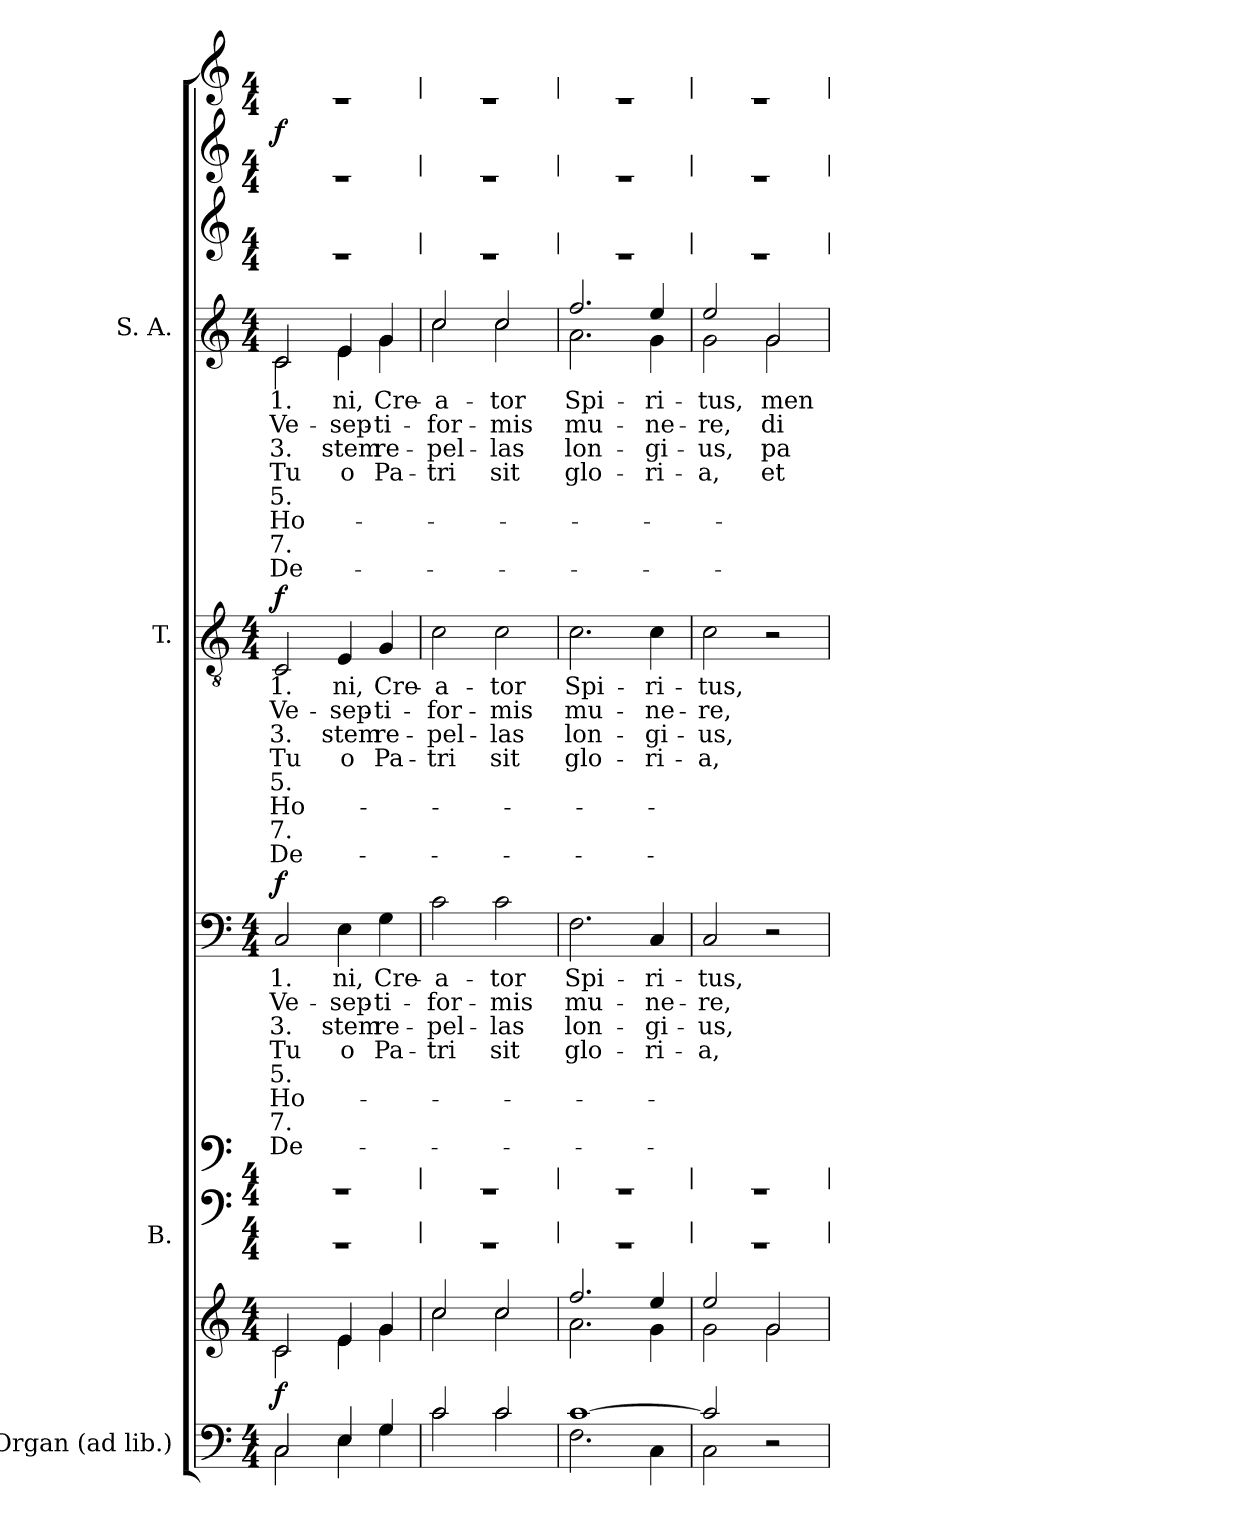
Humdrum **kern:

**kern	**kern	**dynam	**kern	**kern	**kern	**text	**text	**text	**text	**text	**text	**text	**text	**dynam	**kern	**text	**text	**text	**text	**text	**text	**text	**text	**dynam	**kern	**text	**text	**text	**text	**text	**text	**text	**text	**kern	**kern	**kern	**dynam
*part4	*part4	*part4	*part3	*part3	*part3	*part3	*part3	*part3	*part3	*part3	*part3	*part3	*part3	*part3	*part2	*part2	*part2	*part2	*part2	*part2	*part2	*part2	*part2	*part2	*part1	*part1	*part1	*part1	*part1	*part1	*part1	*part1	*part1	*part1	*part1	*part1	*part1
*staff10	*staff9	*staff9/10	*staff8	*staff7	*staff6	*staff6	*staff6	*staff6	*staff6	*staff6	*staff6	*staff6	*staff6	*staff6/7/8	*staff5	*staff5	*staff5	*staff5	*staff5	*staff5	*staff5	*staff5	*staff5	*staff5	*staff4	*staff4	*staff4	*staff4	*staff4	*staff4	*staff4	*staff4	*staff4	*staff3	*staff2	*staff1	*staff1/2/3/4
*I"Organ (ad lib.)	*	*	*I"B.	*	*	*	*	*	*	*	*	*	*	*	*I"T.	*	*	*	*	*	*	*	*	*	*I"S. A.	*	*	*	*	*	*	*	*	*	*	*	*
*I'Org.	*	*	*	*	*	*	*	*	*	*	*	*	*	*	*I'T.	*	*	*	*	*	*	*	*	*	*I'S. A.	*	*	*	*	*	*	*	*	*	*	*	*
!!LO:PB:g=z
*	*	*	*stria0	*stria0	*	*	*	*	*	*	*	*	*	*	*	*	*	*	*	*	*	*	*	*	*	*	*	*	*	*	*	*	*	*stria0	*stria0	*stria0	*
*clefF4	*clefG2	*	*clefF4	*clefF4	*clefF4	*	*	*	*	*	*	*	*	*	*clefGv2	*	*	*	*	*	*	*	*	*	*clefG2	*	*	*	*	*	*	*	*	*clefG2	*clefG2	*clefG2	*
*	*	*	*	*	*	*	*	*	*	*	*	*	*	*	*ITrd7c12	*	*	*	*	*	*	*	*	*	*	*	*	*	*	*	*	*	*	*	*	*	*
*k[]	*k[]	*	*k[]	*k[]	*k[]	*	*	*	*	*	*	*	*	*	*k[]	*	*	*	*	*	*	*	*	*	*k[]	*	*	*	*	*	*	*	*	*k[]	*k[]	*k[]	*
*C:	*C:	*	*C:	*C:	*C:	*	*	*	*	*	*	*	*	*	*C:	*	*	*	*	*	*	*	*	*	*C:	*	*	*	*	*	*	*	*	*C:	*C:	*C:	*
*M4/4	*M4/4	*	*M4/4	*M4/4	*M4/4	*	*	*	*	*	*	*	*	*	*M4/4	*	*	*	*	*	*	*	*	*	*M4/4	*	*	*	*	*	*	*	*	*M4/4	*M4/4	*M4/4	*
*MM120	*MM120	*	*MM120	*MM120	*MM120	*	*	*	*	*	*	*	*	*	*MM120	*	*	*	*	*	*	*	*	*	*MM120	*	*	*	*	*	*	*	*	*MM120	*MM120	*MM120	*
=1	=1	=1	=1	=1	=1	=1	=1	=1	=1	=1	=1	=1	=1	=1	=1	=1	=1	=1	=1	=1	=1	=1	=1	=1	=1	=1	=1	=1	=1	=1	=1	=1	=1	=1	=1	=1	=1
*^	*^	*	*	*	*	*	*	*	*	*	*	*	*	*	*	*	*	*	*	*	*	*	*	*	*	*	*	*	*	*	*	*	*	*	*	*	*
!	!	!	!	!	!	!	!	!LO:LY:b:color=#000000	!LO:LY:b:color=#000000	!LO:LY:b:color=#000000	!LO:LY:b:color=#000000	!LO:LY:b:color=#000000	!LO:LY:b:color=#000000	!LO:LY:b:color=#000000	!LO:LY:b:color=#000000	!	!	!	!	!	!	!	!	!	!	!	!	!	!	!	!	!	!	!	!	!	!	!	!
!	!	!	!	!	!	!	!	!	!	!	!	!	!	!	!	!	!	!LO:LY:b:color=#000000	!LO:LY:b:color=#000000	!LO:LY:b:color=#000000	!LO:LY:b:color=#000000	!LO:LY:b:color=#000000	!LO:LY:b:color=#000000	!LO:LY:b:color=#000000	!LO:LY:b:color=#000000	!	!	!	!	!	!	!	!	!	!	!	!	!	!
!	!	!	!	!	!	!	!	!	!	!	!	!	!	!	!	!	!	!	!	!	!	!	!	!	!	!	!	!LO:LY:b:color=#000000	!LO:LY:b:color=#000000	!LO:LY:b:color=#000000	!LO:LY:b:color=#000000	!LO:LY:b:color=#000000	!LO:LY:b:color=#000000	!LO:LY:b:color=#000000	!LO:LY:b:color=#000000	!	!	!	!
*	*	*	*	*	*	*	*	*	*	*	*	*	*	*	*	*	*	*	*	*	*	*	*	*	*	*	*^	*	*	*	*	*	*	*	*	*	*	*	*
2Ci/	2Ci\	2ci/	2ci\	f	1r	1r	2Ci/	1.	Ve-	3.	Tu	5.	Ho-	7.	De-	f	2CCi/	1.	Ve-	3.	Tu	5.	Ho-	7.	De-	f	2ci/	2ci\	1.	Ve-	3.	Tu	5.	Ho-	7.	De-	1r	1r	1r	f
!	!	!	!	!	!	!	!	!LO:LY:b:color=#000000	!LO:LY:b:color=#000000	!LO:LY:b:color=#000000	!LO:LY:b:color=#000000	!	!	!	!	!	!	!	!	!	!	!	!	!	!	!	!	!	!	!	!	!	!	!	!	!	!	!	!	!
!	!	!	!	!	!	!	!	!	!	!	!	!	!	!	!	!	!	!LO:LY:b:color=#000000	!LO:LY:b:color=#000000	!LO:LY:b:color=#000000	!LO:LY:b:color=#000000	!	!	!	!	!	!	!	!	!	!	!	!	!	!	!	!	!	!	!
!	!	!	!	!	!	!	!	!	!	!	!	!	!	!	!	!	!	!	!	!	!	!	!	!	!	!	!	!	!LO:LY:b:color=#000000	!LO:LY:b:color=#000000	!LO:LY:b:color=#000000	!LO:LY:b:color=#000000	!	!	!	!	!	!	!	!
4Ei/	4Ei\	4ei/	4ei\	.	.	.	4Ei\	-ni,	sep-	-stem	-o	.	.	.	.	.	4EEi/	-ni,	sep-	-stem	-o	.	.	.	.	.	4ei/	4ei\	-ni,	sep-	-stem	-o	.	.	.	.	.	.	.	.
!	!	!	!	!	!	!	!	!LO:LY:b:color=#000000	!LO:LY:b:color=#000000	!LO:LY:b:color=#000000	!LO:LY:b:color=#000000	!	!	!	!	!	!	!	!	!	!	!	!	!	!	!	!	!	!	!	!	!	!	!	!	!	!	!	!	!
!	!	!	!	!	!	!	!	!	!	!	!	!	!	!	!	!	!	!LO:LY:b:color=#000000	!LO:LY:b:color=#000000	!LO:LY:b:color=#000000	!LO:LY:b:color=#000000	!	!	!	!	!	!	!	!	!	!	!	!	!	!	!	!	!	!	!
!	!	!	!	!	!	!	!	!	!	!	!	!	!	!	!	!	!	!	!	!	!	!	!	!	!	!	!	!	!LO:LY:b:color=#000000	!LO:LY:b:color=#000000	!LO:LY:b:color=#000000	!LO:LY:b:color=#000000	!	!	!	!	!	!	!	!
4Gi/	4Gi\	4gi/	4gi\	.	.	.	4Gi\	Cre-	-ti-	re-	Pa-	.	.	.	.	.	4GGi/	Cre-	-ti-	re-	Pa-	.	.	.	.	.	4gi/	4gi\	Cre-	-ti-	re-	Pa-	.	.	.	.	.	.	.	.
=2	=2	=2	=2	=2	=2	=2	=2	=2	=2	=2	=2	=2	=2	=2	=2	=2	=2	=2	=2	=2	=2	=2	=2	=2	=2	=2	=2	=2	=2	=2	=2	=2	=2	=2	=2	=2	=2	=2	=2	=2
!	!	!	!	!	!	!	!	!LO:LY:b:color=#000000	!LO:LY:b:color=#000000	!LO:LY:b:color=#000000	!LO:LY:b:color=#000000	!	!	!	!	!	!	!	!	!	!	!	!	!	!	!	!	!	!	!	!	!	!	!	!	!	!	!	!	!
!	!	!	!	!	!	!	!	!	!	!	!	!	!	!	!	!	!	!LO:LY:b:color=#000000	!LO:LY:b:color=#000000	!LO:LY:b:color=#000000	!LO:LY:b:color=#000000	!	!	!	!	!	!	!	!	!	!	!	!	!	!	!	!	!	!	!
!	!	!	!	!	!	!	!	!	!	!	!	!	!	!	!	!	!	!	!	!	!	!	!	!	!	!	!	!	!LO:LY:b:color=#000000	!LO:LY:b:color=#000000	!LO:LY:b:color=#000000	!LO:LY:b:color=#000000	!	!	!	!	!	!	!	!
2ci/	2ci\	2cci/	2cci\	.	1r	1r	2ci\	-a-	-for-	-pel-	-tri	.	.	.	.	.	2Ci\	-a-	-for-	-pel-	-tri	.	.	.	.	.	2cci/	2cci\	-a-	-for-	-pel-	-tri	.	.	.	.	1r	1r	1r	.
!	!	!	!	!	!	!	!	!LO:LY:b:color=#000000	!LO:LY:b:color=#000000	!LO:LY:b:color=#000000	!LO:LY:b:color=#000000	!	!	!	!	!	!	!	!	!	!	!	!	!	!	!	!	!	!	!	!	!	!	!	!	!	!	!	!	!
!	!	!	!	!	!	!	!	!	!	!	!	!	!	!	!	!	!	!LO:LY:b:color=#000000	!LO:LY:b:color=#000000	!LO:LY:b:color=#000000	!LO:LY:b:color=#000000	!	!	!	!	!	!	!	!	!	!	!	!	!	!	!	!	!	!	!
!	!	!	!	!	!	!	!	!	!	!	!	!	!	!	!	!	!	!	!	!	!	!	!	!	!	!	!	!	!LO:LY:b:color=#000000	!LO:LY:b:color=#000000	!LO:LY:b:color=#000000	!LO:LY:b:color=#000000	!	!	!	!	!	!	!	!
2ci/	2ci\	2cci/	2cci\	.	.	.	2ci\	-tor	-mis	-las	sit	.	.	.	.	.	2Ci\	-tor	-mis	-las	sit	.	.	.	.	.	2cci/	2cci\	-tor	-mis	-las	sit	.	.	.	.	.	.	.	.
=3	=3	=3	=3	=3	=3	=3	=3	=3	=3	=3	=3	=3	=3	=3	=3	=3	=3	=3	=3	=3	=3	=3	=3	=3	=3	=3	=3	=3	=3	=3	=3	=3	=3	=3	=3	=3	=3	=3	=3	=3
!	!	!	!	!	!	!	!	!LO:LY:b:color=#000000	!LO:LY:b:color=#000000	!LO:LY:b:color=#000000	!LO:LY:b:color=#000000	!	!	!	!	!	!	!	!	!	!	!	!	!	!	!	!	!	!	!	!	!	!	!	!	!	!	!	!	!
!	!	!	!	!	!	!	!	!	!	!	!	!	!	!	!	!	!	!LO:LY:b:color=#000000	!LO:LY:b:color=#000000	!LO:LY:b:color=#000000	!LO:LY:b:color=#000000	!	!	!	!	!	!	!	!	!	!	!	!	!	!	!	!	!	!	!
!	!	!	!	!	!	!	!	!	!	!	!	!	!	!	!	!	!	!	!	!	!	!	!	!	!	!	!	!	!LO:LY:b:color=#000000	!LO:LY:b:color=#000000	!LO:LY:b:color=#000000	!LO:LY:b:color=#000000	!	!	!	!	!	!	!	!
[1ci	2.Fi\	2.ffi/	2.ai\	.	1r	1r	2.Fi\	Spi-	mu-	lon-	glo-	.	.	.	.	.	2.Ci\	Spi-	mu-	lon-	glo-	.	.	.	.	.	2.ffi/	2.ai\	Spi-	mu-	lon-	glo-	.	.	.	.	1r	1r	1r	.
!	!	!	!	!	!	!	!	!LO:LY:b:color=#000000	!LO:LY:b:color=#000000	!LO:LY:b:color=#000000	!LO:LY:b:color=#000000	!	!	!	!	!	!	!	!	!	!	!	!	!	!	!	!	!	!	!	!	!	!	!	!	!	!	!	!	!
!	!	!	!	!	!	!	!	!	!	!	!	!	!	!	!	!	!	!LO:LY:b:color=#000000	!LO:LY:b:color=#000000	!LO:LY:b:color=#000000	!LO:LY:b:color=#000000	!	!	!	!	!	!	!	!	!	!	!	!	!	!	!	!	!	!	!
!	!	!	!	!	!	!	!	!	!	!	!	!	!	!	!	!	!	!	!	!	!	!	!	!	!	!	!	!	!LO:LY:b:color=#000000	!LO:LY:b:color=#000000	!LO:LY:b:color=#000000	!LO:LY:b:color=#000000	!	!	!	!	!	!	!	!
.	4Ci\	4eei/	4gi\	.	.	.	4Ci/	-ri-	-ne-	-gi-	-ri-	.	.	.	.	.	4Ci\	-ri-	-ne-	-gi-	-ri-	.	.	.	.	.	4eei/	4gi\	-ri-	-ne-	-gi-	-ri-	.	.	.	.	.	.	.	.
=4	=4	=4	=4	=4	=4	=4	=4	=4	=4	=4	=4	=4	=4	=4	=4	=4	=4	=4	=4	=4	=4	=4	=4	=4	=4	=4	=4	=4	=4	=4	=4	=4	=4	=4	=4	=4	=4	=4	=4	=4
!	!	!	!	!	!	!	!	!LO:LY:b:color=#000000	!LO:LY:b:color=#000000	!LO:LY:b:color=#000000	!LO:LY:b:color=#000000	!	!	!	!	!	!	!	!	!	!	!	!	!	!	!	!	!	!	!	!	!	!	!	!	!	!	!	!	!
*	*	*	*	*	*	*	*^	*	*	*	*	*	*	*	*	*	*	*	*	*	*	*	*	*	*	*	*	*	*	*	*	*	*	*	*	*	*	*	*	*
!	!	!	!	!	!	!	!	!	!	!	!	!	!	!	!	!	!	!	!LO:LY:b:color=#000000	!LO:LY:b:color=#000000	!LO:LY:b:color=#000000	!LO:LY:b:color=#000000	!	!	!	!	!	!	!	!	!	!	!	!	!	!	!	!	!	!	!
!	!	!	!	!	!	!	!	!	!	!	!	!	!	!	!	!	!	!	!	!	!	!	!	!	!	!	!	!	!	!LO:LY:b:color=#000000	!LO:LY:b:color=#000000	!LO:LY:b:color=#000000	!LO:LY:b:color=#000000	!	!	!	!	!	!	!	!
2ci/]	2Ci\	2eei/	2gi\	.	1r	1r	2Ci/	2ryy	-tus,	-re,	-us,	-a,	.	.	.	.	.	2Ci\	-tus,	-re,	-us,	-a,	.	.	.	.	.	2eei/	2gi\	-tus,	-re,	-us,	-a,	.	.	.	.	1r	1r	1r	.
!	!	!	!	!	!	!	!	!	!	!	!	!	!	!	!	!	!	!	!	!	!	!	!	!	!	!	!	!	!	!LO:LY:b:color=#000000	!LO:LY:b:color=#000000	!LO:LY:b:color=#000000	!LO:LY:b:color=#000000	!	!	!	!	!	!	!	!
2r	2ryy	2gi/	2gi\	.	.	.	2r	2ryy	.	.	.	.	.	.	.	.	.	2r	.	.	.	.	.	.	.	.	.	2gi/	2gi\	men-	di-	pa-	et	.	.	.	.	.	.	.	.
*v	*v	*	*	*	*	*	*v	*v	*	*	*	*	*	*	*	*	*	*	*	*	*	*	*	*	*	*	*	*v	*v	*	*	*	*	*	*	*	*	*	*	*	*
*	*v	*v	*	*	*	*	*	*	*	*	*	*	*	*	*	*	*	*	*	*	*	*	*	*	*	*	*	*	*	*	*	*	*	*	*	*	*	*
=	=	=	=	=	=	=	=	=	=	=	=	=	=	=	=	=	=	=	=	=	=	=	=	=	=	=	=	=	=	=	=	=	=	=	=	=	=
*-	*-	*-	*-	*-	*-	*-	*-	*-	*-	*-	*-	*-	*-	*-	*-	*-	*-	*-	*-	*-	*-	*-	*-	*-	*-	*-	*-	*-	*-	*-	*-	*-	*-	*-	*-	*-	*-
